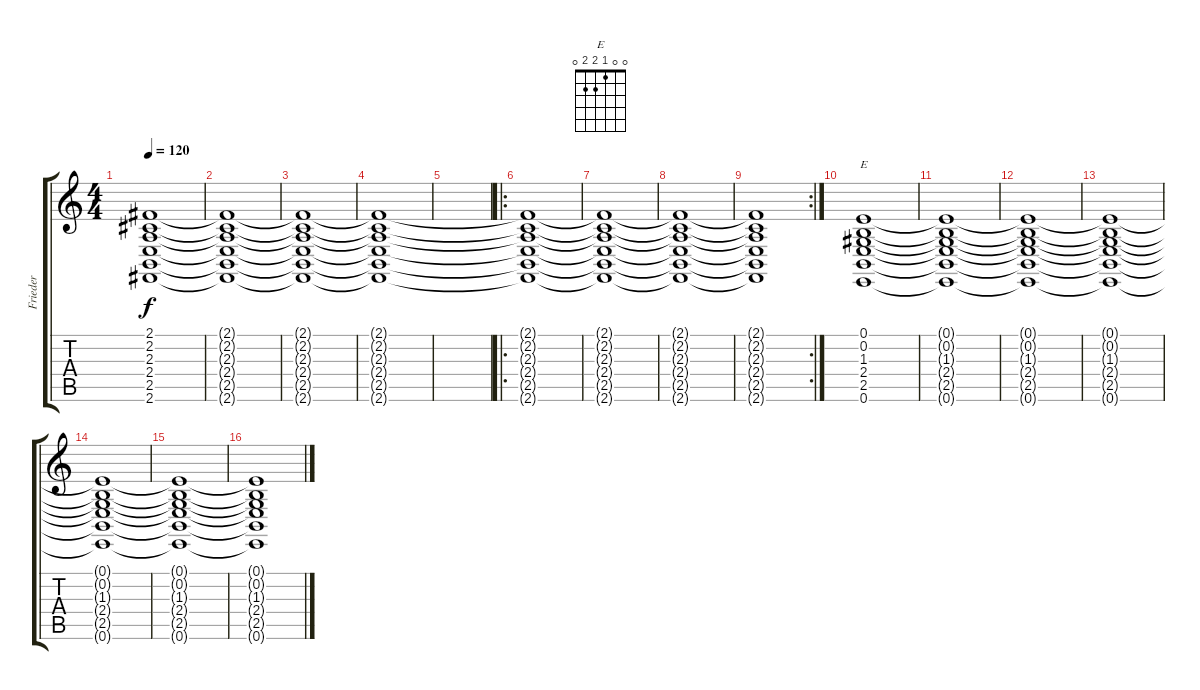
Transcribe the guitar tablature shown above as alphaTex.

\track ("Frieder" "Frieder") {instrument fx6goblins}
\staff {score tabs}
\tuning (E4 B3 G3 D3 A2 E2) {hide}
\chord ("E" 0 0 1 2 2 0)
\ts (4 4)
\tempo 120
\clef g2
\ks c
(2.1 2.2 2.3 2.4 2.5 2.6).1{dy f instrument fx6goblins} |
(2.1{t} 2.2{t} 2.3{t} 2.4{t} 2.5{t} 2.6{t}).1 |
(2.1{t} 2.2{t} 2.3{t} 2.4{t} 2.5{t} 2.6{t}).1 |
(2.1{t} 2.2{t} 2.3{t} 2.4{t} 2.5{t} 2.6{t}).1 |
|
\ro
(2.1{t} 2.2{t} 2.3{t} 2.4{t} 2.5{t} 2.6{t}).1{volume 10} |
(2.1{t} 2.2{t} 2.3{t} 2.4{t} 2.5{t} 2.6{t}).1 |
(2.1{t} 2.2{t} 2.3{t} 2.4{t} 2.5{t} 2.6{t}).1 |
\rc 2
(2.1{t} 2.2{t} 2.3{t} 2.4{t} 2.5{t} 2.6{t}).1 |
(0.1 0.2 1.3 2.4 2.5 0.6).1{ch "E"} |
(0.1{t} 0.2{t} 1.3{t} 2.4{t} 2.5{t} 0.6{t}).1 |
(0.1{t} 0.2{t} 1.3{t} 2.4{t} 2.5{t} 0.6{t}).1 |
(0.1{t} 0.2{t} 1.3{t} 2.4{t} 2.5{t} 0.6{t}).1 |
(0.1{t} 0.2{t} 1.3{t} 2.4{t} 2.5{t} 0.6{t}).1 |
(0.1{t} 0.2{t} 1.3{t} 2.4{t} 2.5{t} 0.6{t}).1 |
(0.1{t} 0.2{t} 1.3{t} 2.4{t} 2.5{t} 0.6{t}).1
